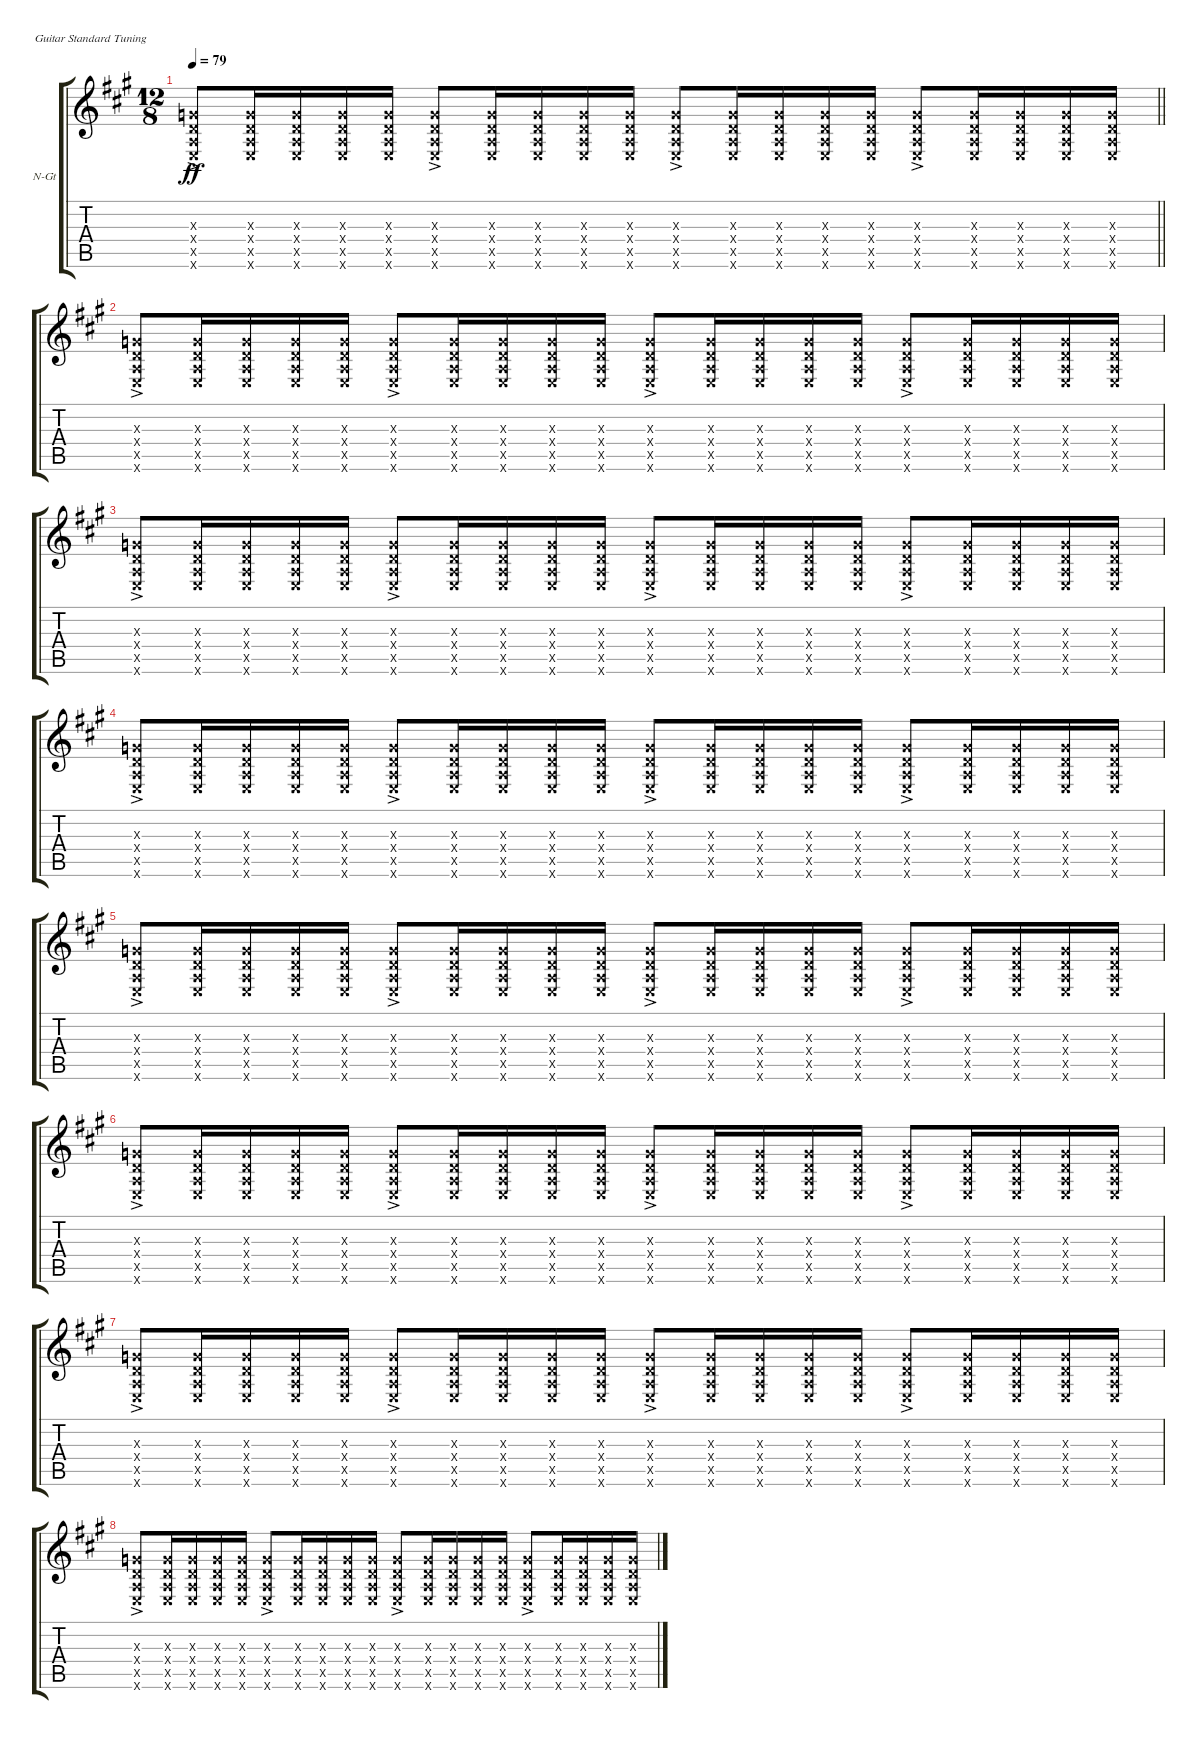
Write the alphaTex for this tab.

\bracketExtendMode groupsimilarinstruments
\firstSystemTrackNameOrientation horizontal
\otherSystemsTrackNameOrientation horizontal
\track ("Gabriela" "N-Gt") {instrument acousticguitarnylon}
\staff {score tabs}
\tuning (E4 B3 G3 D3 A2 E2)
\ts (12 8)
\tempo 79
\clef g2
\barLineRight lightlight
\ks f#minor
(0.3{ac x} 0.4{ac x} 0.5{ac x} 0.6{ac x}).8{dy ff} (0.3{x} 0.4{x} 0.5{x} 0.6{x}).16 (0.3{x} 0.4{x} 0.5{x} 0.6{x}).16 (0.3{x} 0.4{x} 0.5{x} 0.6{x}).16 (0.3{x} 0.4{x} 0.5{x} 0.6{x}).16 (0.3{ac x} 0.4{ac x} 0.5{ac x} 0.6{ac x}).8 (0.3{x} 0.4{x} 0.5{x} 0.6{x}).16 (0.3{x} 0.4{x} 0.5{x} 0.6{x}).16 (0.3{x} 0.4{x} 0.5{x} 0.6{x}).16 (0.3{x} 0.4{x} 0.5{x} 0.6{x}).16 (0.3{ac x} 0.4{ac x} 0.5{ac x} 0.6{ac x}).8 (0.3{x} 0.4{x} 0.5{x} 0.6{x}).16 (0.3{x} 0.4{x} 0.5{x} 0.6{x}).16 (0.3{x} 0.4{x} 0.5{x} 0.6{x}).16 (0.3{x} 0.4{x} 0.5{x} 0.6{x}).16 (0.3{ac x} 0.4{ac x} 0.5{ac x} 0.6{ac x}).8 (0.3{x} 0.4{x} 0.5{x} 0.6{x}).16 (0.3{x} 0.4{x} 0.5{x} 0.6{x}).16 (0.3{x} 0.4{x} 0.5{x} 0.6{x}).16 (0.3{x} 0.4{x} 0.5{x} 0.6{x}).16 |
(0.3{ac x} 0.4{ac x} 0.5{ac x} 0.6{ac x}).8 (0.3{x} 0.4{x} 0.5{x} 0.6{x}).16 (0.3{x} 0.4{x} 0.5{x} 0.6{x}).16 (0.3{x} 0.4{x} 0.5{x} 0.6{x}).16 (0.3{x} 0.4{x} 0.5{x} 0.6{x}).16 (0.3{ac x} 0.4{ac x} 0.5{ac x} 0.6{ac x}).8 (0.3{x} 0.4{x} 0.5{x} 0.6{x}).16 (0.3{x} 0.4{x} 0.5{x} 0.6{x}).16 (0.3{x} 0.4{x} 0.5{x} 0.6{x}).16 (0.3{x} 0.4{x} 0.5{x} 0.6{x}).16 (0.3{ac x} 0.4{ac x} 0.5{ac x} 0.6{ac x}).8 (0.3{x} 0.4{x} 0.5{x} 0.6{x}).16 (0.3{x} 0.4{x} 0.5{x} 0.6{x}).16 (0.3{x} 0.4{x} 0.5{x} 0.6{x}).16 (0.3{x} 0.4{x} 0.5{x} 0.6{x}).16 (0.3{ac x} 0.4{ac x} 0.5{ac x} 0.6{ac x}).8 (0.3{x} 0.4{x} 0.5{x} 0.6{x}).16 (0.3{x} 0.4{x} 0.5{x} 0.6{x}).16 (0.3{x} 0.4{x} 0.5{x} 0.6{x}).16 (0.3{x} 0.4{x} 0.5{x} 0.6{x}).16 |
(0.3{ac x} 0.4{ac x} 0.5{ac x} 0.6{ac x}).8 (0.3{x} 0.4{x} 0.5{x} 0.6{x}).16 (0.3{x} 0.4{x} 0.5{x} 0.6{x}).16 (0.3{x} 0.4{x} 0.5{x} 0.6{x}).16 (0.3{x} 0.4{x} 0.5{x} 0.6{x}).16 (0.3{ac x} 0.4{ac x} 0.5{ac x} 0.6{ac x}).8 (0.3{x} 0.4{x} 0.5{x} 0.6{x}).16 (0.3{x} 0.4{x} 0.5{x} 0.6{x}).16 (0.3{x} 0.4{x} 0.5{x} 0.6{x}).16 (0.3{x} 0.4{x} 0.5{x} 0.6{x}).16 (0.3{ac x} 0.4{ac x} 0.5{ac x} 0.6{ac x}).8 (0.3{x} 0.4{x} 0.5{x} 0.6{x}).16 (0.3{x} 0.4{x} 0.5{x} 0.6{x}).16 (0.3{x} 0.4{x} 0.5{x} 0.6{x}).16 (0.3{x} 0.4{x} 0.5{x} 0.6{x}).16 (0.3{ac x} 0.4{ac x} 0.5{ac x} 0.6{ac x}).8 (0.3{x} 0.4{x} 0.5{x} 0.6{x}).16 (0.3{x} 0.4{x} 0.5{x} 0.6{x}).16 (0.3{x} 0.4{x} 0.5{x} 0.6{x}).16 (0.3{x} 0.4{x} 0.5{x} 0.6{x}).16 |
(0.3{ac x} 0.4{ac x} 0.5{ac x} 0.6{ac x}).8 (0.3{x} 0.4{x} 0.5{x} 0.6{x}).16 (0.3{x} 0.4{x} 0.5{x} 0.6{x}).16 (0.3{x} 0.4{x} 0.5{x} 0.6{x}).16 (0.3{x} 0.4{x} 0.5{x} 0.6{x}).16 (0.3{ac x} 0.4{ac x} 0.5{ac x} 0.6{ac x}).8 (0.3{x} 0.4{x} 0.5{x} 0.6{x}).16 (0.3{x} 0.4{x} 0.5{x} 0.6{x}).16 (0.3{x} 0.4{x} 0.5{x} 0.6{x}).16 (0.3{x} 0.4{x} 0.5{x} 0.6{x}).16 (0.3{ac x} 0.4{ac x} 0.5{ac x} 0.6{ac x}).8 (0.3{x} 0.4{x} 0.5{x} 0.6{x}).16 (0.3{x} 0.4{x} 0.5{x} 0.6{x}).16 (0.3{x} 0.4{x} 0.5{x} 0.6{x}).16 (0.3{x} 0.4{x} 0.5{x} 0.6{x}).16 (0.3{ac x} 0.4{ac x} 0.5{ac x} 0.6{ac x}).8 (0.3{x} 0.4{x} 0.5{x} 0.6{x}).16 (0.3{x} 0.4{x} 0.5{x} 0.6{x}).16 (0.3{x} 0.4{x} 0.5{x} 0.6{x}).16 (0.3{x} 0.4{x} 0.5{x} 0.6{x}).16 |
(0.3{ac x} 0.4{ac x} 0.5{ac x} 0.6{ac x}).8 (0.3{x} 0.4{x} 0.5{x} 0.6{x}).16 (0.3{x} 0.4{x} 0.5{x} 0.6{x}).16 (0.3{x} 0.4{x} 0.5{x} 0.6{x}).16 (0.3{x} 0.4{x} 0.5{x} 0.6{x}).16 (0.3{ac x} 0.4{ac x} 0.5{ac x} 0.6{ac x}).8 (0.3{x} 0.4{x} 0.5{x} 0.6{x}).16 (0.3{x} 0.4{x} 0.5{x} 0.6{x}).16 (0.3{x} 0.4{x} 0.5{x} 0.6{x}).16 (0.3{x} 0.4{x} 0.5{x} 0.6{x}).16 (0.3{ac x} 0.4{ac x} 0.5{ac x} 0.6{ac x}).8 (0.3{x} 0.4{x} 0.5{x} 0.6{x}).16 (0.3{x} 0.4{x} 0.5{x} 0.6{x}).16 (0.3{x} 0.4{x} 0.5{x} 0.6{x}).16 (0.3{x} 0.4{x} 0.5{x} 0.6{x}).16 (0.3{ac x} 0.4{ac x} 0.5{ac x} 0.6{ac x}).8 (0.3{x} 0.4{x} 0.5{x} 0.6{x}).16 (0.3{x} 0.4{x} 0.5{x} 0.6{x}).16 (0.3{x} 0.4{x} 0.5{x} 0.6{x}).16 (0.3{x} 0.4{x} 0.5{x} 0.6{x}).16 |
(0.3{ac x} 0.4{ac x} 0.5{ac x} 0.6{ac x}).8 (0.3{x} 0.4{x} 0.5{x} 0.6{x}).16 (0.3{x} 0.4{x} 0.5{x} 0.6{x}).16 (0.3{x} 0.4{x} 0.5{x} 0.6{x}).16 (0.3{x} 0.4{x} 0.5{x} 0.6{x}).16 (0.3{ac x} 0.4{ac x} 0.5{ac x} 0.6{ac x}).8 (0.3{x} 0.4{x} 0.5{x} 0.6{x}).16 (0.3{x} 0.4{x} 0.5{x} 0.6{x}).16 (0.3{x} 0.4{x} 0.5{x} 0.6{x}).16 (0.3{x} 0.4{x} 0.5{x} 0.6{x}).16 (0.3{ac x} 0.4{ac x} 0.5{ac x} 0.6{ac x}).8 (0.3{x} 0.4{x} 0.5{x} 0.6{x}).16 (0.3{x} 0.4{x} 0.5{x} 0.6{x}).16 (0.3{x} 0.4{x} 0.5{x} 0.6{x}).16 (0.3{x} 0.4{x} 0.5{x} 0.6{x}).16 (0.3{ac x} 0.4{ac x} 0.5{ac x} 0.6{ac x}).8 (0.3{x} 0.4{x} 0.5{x} 0.6{x}).16 (0.3{x} 0.4{x} 0.5{x} 0.6{x}).16 (0.3{x} 0.4{x} 0.5{x} 0.6{x}).16 (0.3{x} 0.4{x} 0.5{x} 0.6{x}).16 |
(0.3{ac x} 0.4{ac x} 0.5{ac x} 0.6{ac x}).8 (0.3{x} 0.4{x} 0.5{x} 0.6{x}).16 (0.3{x} 0.4{x} 0.5{x} 0.6{x}).16 (0.3{x} 0.4{x} 0.5{x} 0.6{x}).16 (0.3{x} 0.4{x} 0.5{x} 0.6{x}).16 (0.3{ac x} 0.4{ac x} 0.5{ac x} 0.6{ac x}).8 (0.3{x} 0.4{x} 0.5{x} 0.6{x}).16 (0.3{x} 0.4{x} 0.5{x} 0.6{x}).16 (0.3{x} 0.4{x} 0.5{x} 0.6{x}).16 (0.3{x} 0.4{x} 0.5{x} 0.6{x}).16 (0.3{ac x} 0.4{ac x} 0.5{ac x} 0.6{ac x}).8 (0.3{x} 0.4{x} 0.5{x} 0.6{x}).16 (0.3{x} 0.4{x} 0.5{x} 0.6{x}).16 (0.3{x} 0.4{x} 0.5{x} 0.6{x}).16 (0.3{x} 0.4{x} 0.5{x} 0.6{x}).16 (0.3{ac x} 0.4{ac x} 0.5{ac x} 0.6{ac x}).8 (0.3{x} 0.4{x} 0.5{x} 0.6{x}).16 (0.3{x} 0.4{x} 0.5{x} 0.6{x}).16 (0.3{x} 0.4{x} 0.5{x} 0.6{x}).16 (0.3{x} 0.4{x} 0.5{x} 0.6{x}).16 |
(0.3{ac x} 0.4{ac x} 0.5{ac x} 0.6{ac x}).8 (0.3{x} 0.4{x} 0.5{x} 0.6{x}).16 (0.3{x} 0.4{x} 0.5{x} 0.6{x}).16 (0.3{x} 0.4{x} 0.5{x} 0.6{x}).16 (0.3{x} 0.4{x} 0.5{x} 0.6{x}).16 (0.3{ac x} 0.4{ac x} 0.5{ac x} 0.6{ac x}).8 (0.3{x} 0.4{x} 0.5{x} 0.6{x}).16 (0.3{x} 0.4{x} 0.5{x} 0.6{x}).16 (0.3{x} 0.4{x} 0.5{x} 0.6{x}).16 (0.3{x} 0.4{x} 0.5{x} 0.6{x}).16 (0.3{ac x} 0.4{ac x} 0.5{ac x} 0.6{ac x}).8 (0.3{x} 0.4{x} 0.5{x} 0.6{x}).16 (0.3{x} 0.4{x} 0.5{x} 0.6{x}).16 (0.3{x} 0.4{x} 0.5{x} 0.6{x}).16 (0.3{x} 0.4{x} 0.5{x} 0.6{x}).16 (0.3{ac x} 0.4{ac x} 0.5{ac x} 0.6{ac x}).8 (0.3{x} 0.4{x} 0.5{x} 0.6{x}).16 (0.3{x} 0.4{x} 0.5{x} 0.6{x}).16 (0.3{x} 0.4{x} 0.5{x} 0.6{x}).16 (0.3{x} 0.4{x} 0.5{x} 0.6{x}).16
